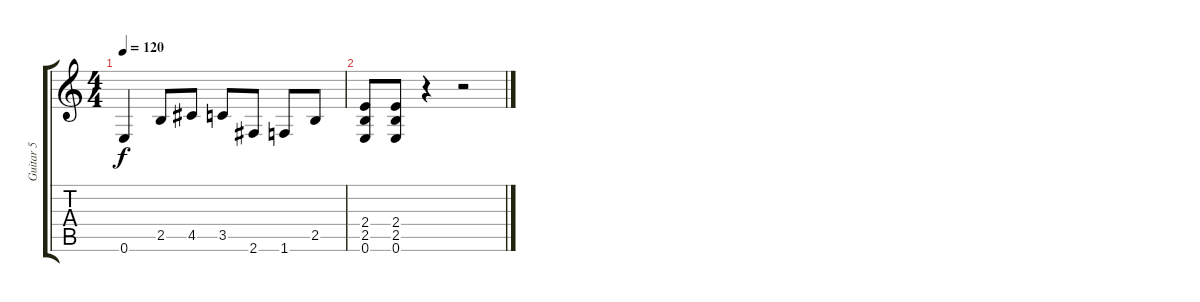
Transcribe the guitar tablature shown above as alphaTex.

\track ("Guitar 5" "Guitar 5") {instrument overdrivenguitar}
\staff {score tabs}
\tuning (E4 B3 G3 D3 A2 E2) {hide}
\ts (4 4)
\tempo 120
\clef g2
\ks c
0.6.4{dy f} 2.5.8 4.5.8 3.5.8 2.6.8 1.6.8 2.5.8 |
(2.4 2.5 0.6).8 (2.4 2.5 0.6).8 r.4 r.2
